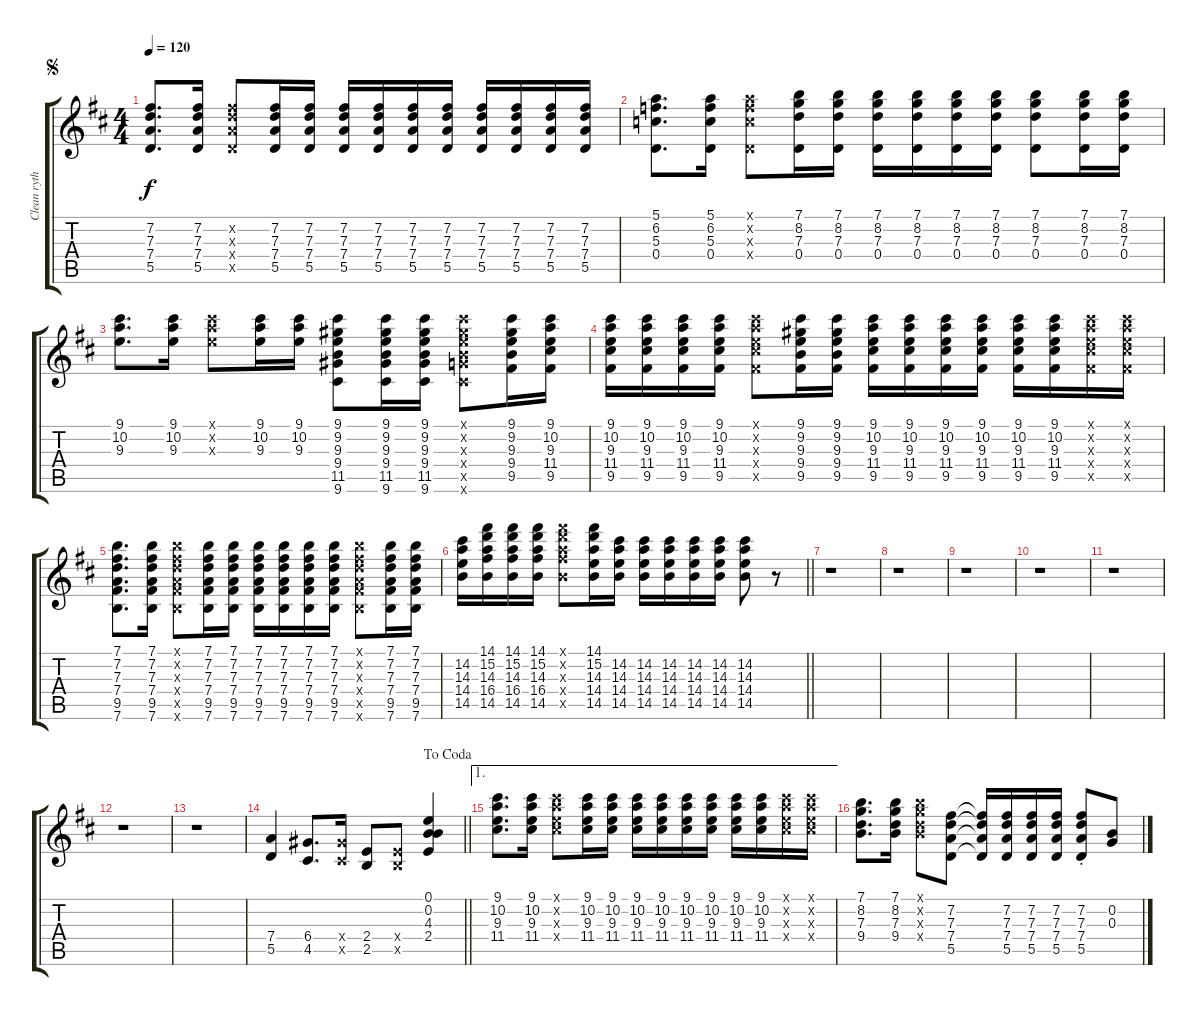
\track ("Clean rythm" "Clean ryth") {instrument electricguitarclean}
\staff {score tabs}
\tuning (E4 B3 G3 D3 A2 E2) {hide}
\ts (4 4)
\jump segno
\tempo 120
\clef g2
\ks d
(7.2 7.3 7.4 5.5).8{d dy f} (7.2 7.3 7.4 5.5).16 (7.2{x} 7.3{x} 7.4{x} 5.5{x}).8 (7.2 7.3 7.4 5.5).16 (7.2 7.3 7.4 5.5).16 (7.2 7.3 7.4 5.5).16 (7.2 7.3 7.4 5.5).16 (7.2 7.3 7.4 5.5).16 (7.2 7.3 7.4 5.5).16 (7.2 7.3 7.4 5.5).16 (7.2 7.3 7.4 5.5).16 (7.2 7.3 7.4 5.5).16 (7.2 7.3 7.4 5.5).16 |
(5.1 6.2 5.3 0.4).8{d} (5.1 6.2 5.3 0.4).16 (5.1{x} 6.2{x} 5.3{x} 0.4{x}).8 (7.1 8.2 7.3 0.4).16 (7.1 8.2 7.3 0.4).16 (7.1 8.2 7.3 0.4).16 (7.1 8.2 7.3 0.4).16 (7.1 8.2 7.3 0.4).16 (7.1 8.2 7.3 0.4).16 (7.1 8.2 7.3 0.4).8 (7.1 8.2 7.3 0.4).16 (7.1 8.2 7.3 0.4).16 |
(9.1 10.2 9.3).8{d} (9.1 10.2 9.3).16 (9.1{x} 10.2{x} 9.3{x}).8 (9.1 10.2 9.3).16 (9.1 10.2 9.3).16 (9.1 9.2 9.3 9.4 11.5 9.6).8 (9.1 9.2 9.3 9.4 11.5 9.6).16 (9.1 9.2 9.3 9.4 11.5 9.6).16 (9.1{x} 9.2{x} 9.3{x} 9.4{x} 10.5{x} 9.6{x}).8 (9.1 9.2 9.3 9.4 9.5).16 (9.1 10.2 9.3 11.4 9.5).16 |
(9.1 10.2 9.3 11.4 9.5).16 (9.1 10.2 9.3 11.4 9.5).16 (9.1 10.2 9.3 11.4 9.5).16 (9.1 10.2 9.3 11.4 9.5).16 (9.1{x} 10.2{x} 9.3{x} 11.4{x} 9.5{x}).8 (9.1 9.2 9.3 9.4 9.5).16 (9.1 9.2 9.3 9.4 9.5).16 (9.1 10.2 9.3 11.4 9.5).16 (9.1 10.2 9.3 11.4 9.5).16 (9.1 10.2 9.3 11.4 9.5).16 (9.1 10.2 9.3 11.4 9.5).16 (9.1 10.2 9.3 11.4 9.5).16 (9.1 10.2 9.3 11.4 9.5).16 (9.1{x} 10.2{x} 9.3{x} 11.4{x} 9.5{x}).16 (9.1{x} 10.2{x} 9.3{x} 11.4{x} 9.5{x}).16 |
(7.1 7.2 7.3 7.4 9.5 7.6).8{d} (7.1 7.2 7.3 7.4 9.5 7.6).16 (7.1{x} 7.2{x} 7.3{x} 7.4{x} 9.5{x} 7.6{x}).8 (7.1 7.2 7.3 7.4 9.5 7.6).16 (7.1 7.2 7.3 7.4 9.5 7.6).16 (7.1 7.2 7.3 7.4 9.5 7.6).16 (7.1 7.2 7.3 7.4 9.5 7.6).16 (7.1 7.2 7.3 7.4 9.5 7.6).16 (7.1 7.2 7.3 7.4 9.5 7.6).16 (7.1{x} 7.2{x} 7.3{x} 7.4{x} 9.5{x} 7.6{x}).8 (7.1 7.2 7.3 7.4 9.5 7.6).16 (7.1 7.2 7.3 7.4 9.5 7.6).16 |
\barLineRight lightlight
(14.2 14.3 14.4 14.5).16 (14.1 15.2 14.3 16.4 14.5).16 (14.1 15.2 14.3 16.4 14.5).16 (14.1 15.2 14.3 16.4 14.5).16 (14.1{x} 15.2{x} 14.3{x} 16.4{x} 14.5{x}).8 (14.1 15.2 14.3 14.4 14.5).16 (14.2 14.3 14.4 14.5).16 (14.2 14.3 14.4 14.5).16 (14.2 14.3 14.4 14.5).16 (14.2 14.3 14.4 14.5).16 (14.2 14.3 14.4 14.5).16 (14.2 14.3 14.4 14.5).8 r.8 |
r.1 |
r.1 |
r.1 |
r.1 |
r.1 |
r.1 |
r.1 |
\jump dacoda
\barLineRight lightlight
(7.4 5.5).4 (6.4 4.5).8{d} (6.4{x} 4.5{x}).16 (2.4 2.5).8 (2.4{x} 2.5{x}).8 (0.1 0.2 4.3 2.4).4 |
\ae 1
(9.1 10.2 9.3 11.4).8{d} (9.1 10.2 9.3 11.4).16 (9.1{x} 10.2{x} 9.3{x} 11.4{x}).8 (9.1 10.2 9.3 11.4).16 (9.1 10.2 9.3 11.4).16 (9.1 10.2 9.3 11.4).16 (9.1 10.2 9.3 11.4).16 (9.1 10.2 9.3 11.4).16 (9.1 10.2 9.3 11.4).16 (9.1 10.2 9.3 11.4).16 (9.1 10.2 9.3 11.4).16 (9.1{x} 10.2{x} 9.3{x} 11.4{x}).16 (9.1{x} 10.2{x} 9.3{x} 11.4{x}).16 |
(7.1 8.2 7.3 9.4).8{d} (7.1 8.2 7.3 9.4).16 (7.1{x} 8.2{x} 7.3{x} 9.4{x}).8 (7.2 7.3 7.4 5.5).8 (7.2{t} 7.3{t} 7.4{t} 5.5{t}).16 (7.2 7.3 7.4 5.5).16 (7.2 7.3 7.4 5.5).16 (7.2 7.3 7.4 5.5).16 (7.2{st} 7.3{st} 7.4{st} 5.5{st}).8 (0.2 0.3).8
